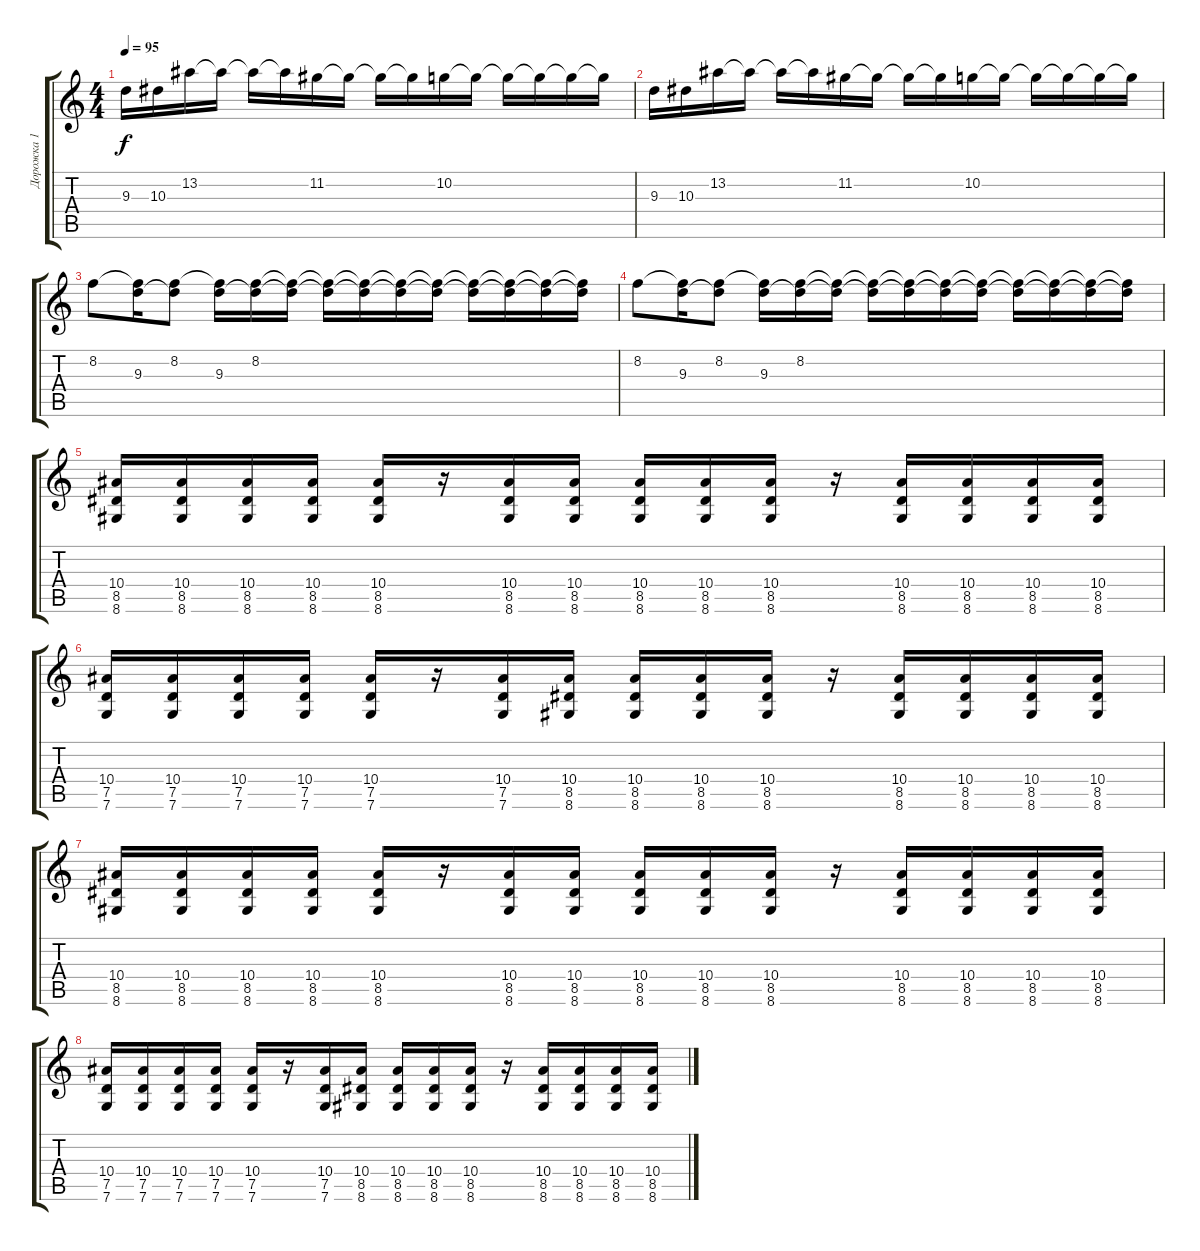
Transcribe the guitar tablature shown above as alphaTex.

\track ("Дорожка 1" "Дорожка 1") {instrument distortionguitar}
\staff {score tabs}
\tuning (D4 A3 F3 C3 G2 C2) {hide}
\ts (4 4)
\tempo 95
\clef g2
\ks c
9.3.16{dy f} 10.3.16 13.2.16 13.2{t}.16 13.2{t}.16 13.2{t}.16 11.2.16 11.2{t}.16 11.2{t}.16 11.2{t}.16 10.2.16 10.2{t}.16 10.2{t}.16 10.2{t}.16 10.2{t}.16 10.2{t}.16 |
9.3.16 10.3.16 13.2.16 13.2{t}.16 13.2{t}.16 13.2{t}.16 11.2.16 11.2{t}.16 11.2{t}.16 11.2{t}.16 10.2.16 10.2{t}.16 10.2{t}.16 10.2{t}.16 10.2{t}.16 10.2{t}.16 |
8.2.8 (8.2{t} 9.3).16 (8.2 9.3{t}).8 (8.2{t} 9.3).16 (8.2 9.3{t}).16 (8.2{t} 9.3{t}).16 (8.2{t} 9.3{t}).16 (8.2{t} 9.3{t}).16 (8.2{t} 9.3{t}).16 (8.2{t} 9.3{t}).16 (8.2{t} 9.3{t}).16 (8.2{t} 9.3{t}).16 (8.2{t} 9.3{t}).16 (8.2{t} 9.3{t}).16 |
8.2.8 (8.2{t} 9.3).16 (8.2 9.3{t}).8 (8.2{t} 9.3).16 (8.2 9.3{t}).16 (8.2{t} 9.3{t}).16 (8.2{t} 9.3{t}).16 (8.2{t} 9.3{t}).16 (8.2{t} 9.3{t}).16 (8.2{t} 9.3{t}).16 (8.2{t} 9.3{t}).16 (8.2{t} 9.3{t}).16 (8.2{t} 9.3{t}).16 (8.2{t} 9.3{t}).16 |
(10.4 8.5 8.6).16{instrument electricguitarclean} (10.4 8.5 8.6).16 (10.4 8.5 8.6).16 (10.4 8.5 8.6).16 (10.4 8.5 8.6).16 r.16 (10.4 8.5 8.6).16 (10.4 8.5 8.6).16 (10.4 8.5 8.6).16 (10.4 8.5 8.6).16 (10.4 8.5 8.6).16 r.16 (10.4 8.5 8.6).16 (10.4 8.5 8.6).16 (10.4 8.5 8.6).16 (10.4 8.5 8.6).16 |
(10.4 7.5 7.6).16 (10.4 7.5 7.6).16 (10.4 7.5 7.6).16 (10.4 7.5 7.6).16 (10.4 7.5 7.6).16 r.16 (10.4 7.5 7.6).16 (10.4 8.5 8.6).16 (10.4 8.5 8.6).16 (10.4 8.5 8.6).16 (10.4 8.5 8.6).16 r.16 (10.4 8.5 8.6).16 (10.4 8.5 8.6).16 (10.4 8.5 8.6).16 (10.4 8.5 8.6).16 |
(10.4 8.5 8.6).16 (10.4 8.5 8.6).16 (10.4 8.5 8.6).16 (10.4 8.5 8.6).16 (10.4 8.5 8.6).16 r.16 (10.4 8.5 8.6).16 (10.4 8.5 8.6).16 (10.4 8.5 8.6).16 (10.4 8.5 8.6).16 (10.4 8.5 8.6).16 r.16 (10.4 8.5 8.6).16 (10.4 8.5 8.6).16 (10.4 8.5 8.6).16 (10.4 8.5 8.6).16 |
(10.4 7.5 7.6).16 (10.4 7.5 7.6).16 (10.4 7.5 7.6).16 (10.4 7.5 7.6).16 (10.4 7.5 7.6).16 r.16 (10.4 7.5 7.6).16 (10.4 8.5 8.6).16 (10.4 8.5 8.6).16 (10.4 8.5 8.6).16 (10.4 8.5 8.6).16 r.16 (10.4 8.5 8.6).16 (10.4 8.5 8.6).16 (10.4 8.5 8.6).16 (10.4 8.5 8.6).16
